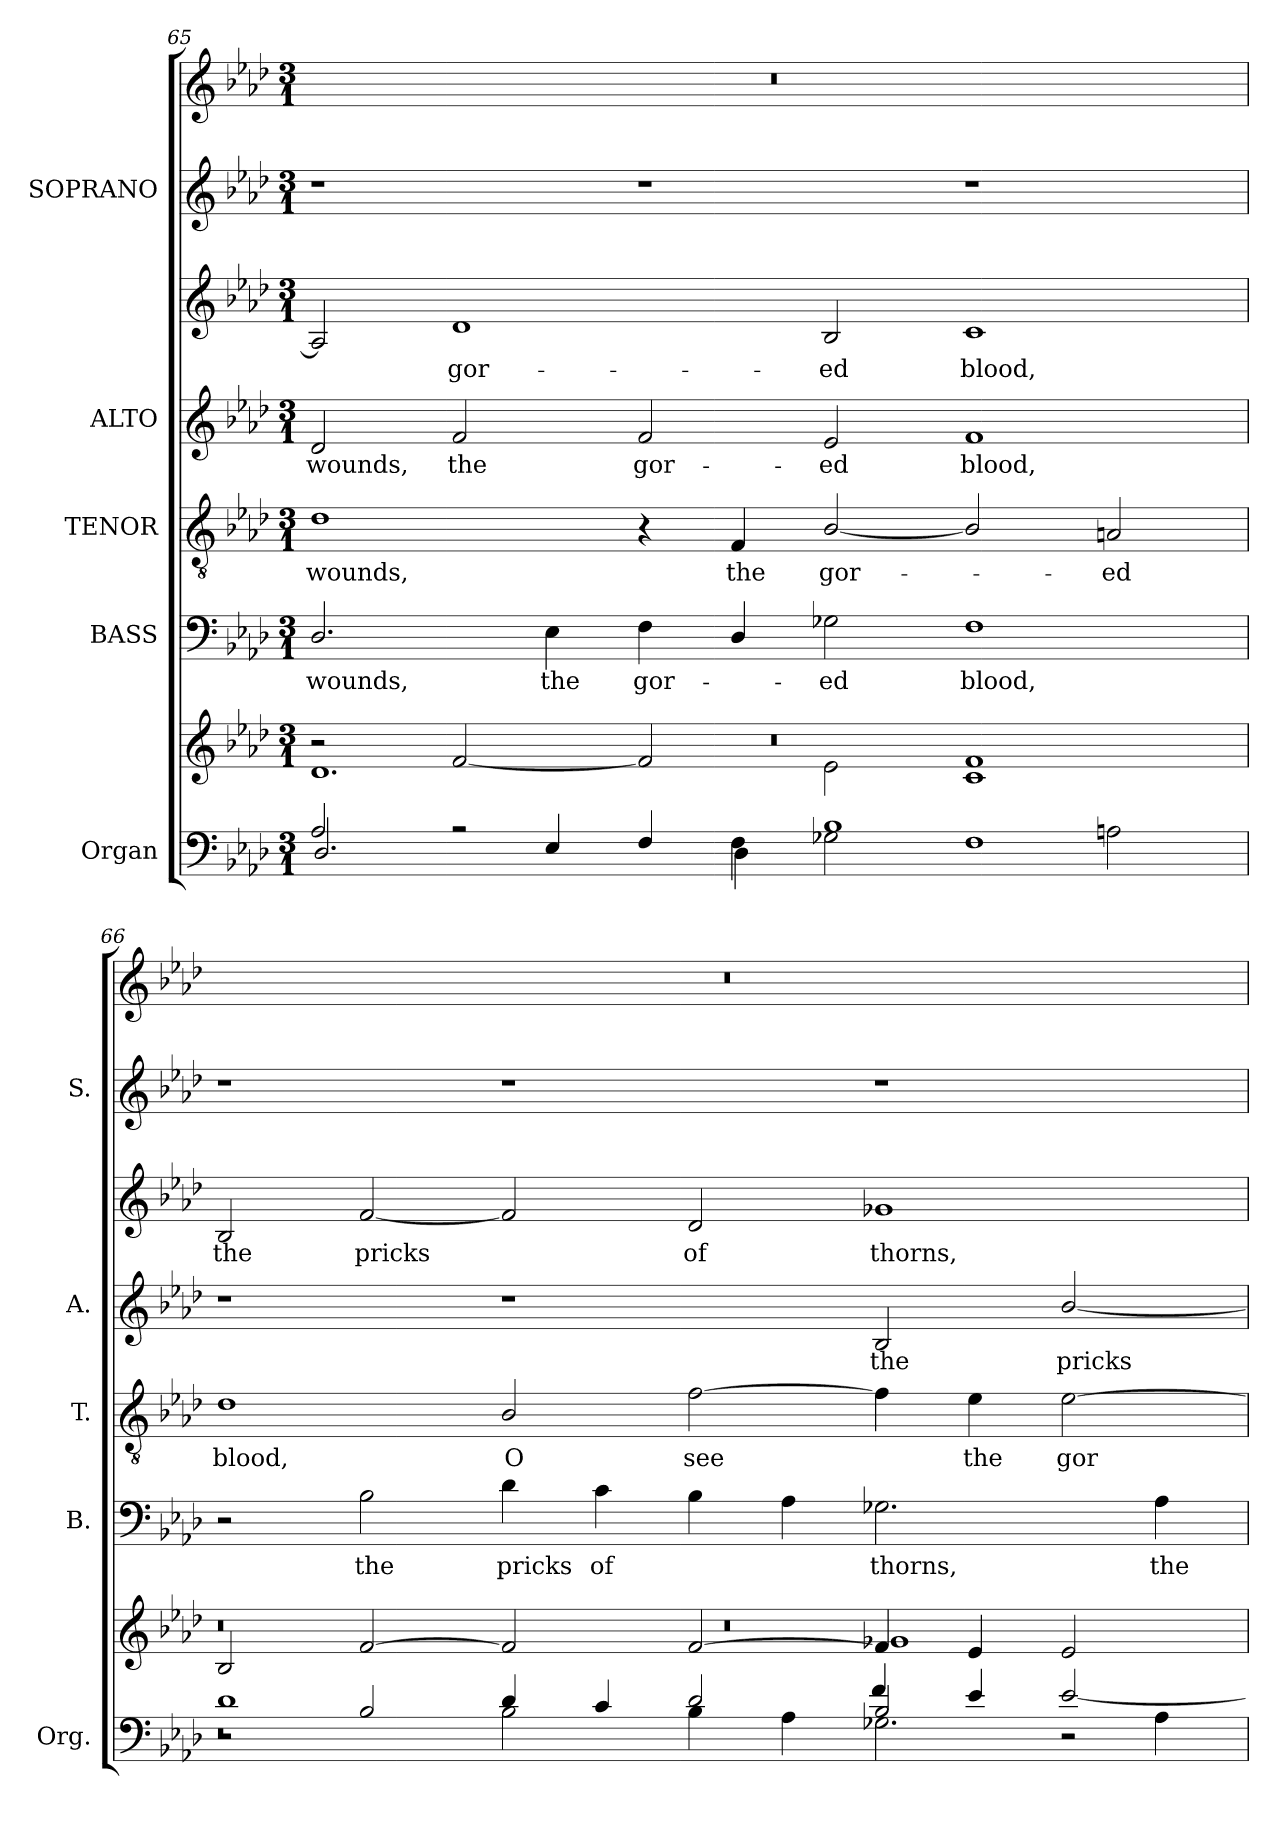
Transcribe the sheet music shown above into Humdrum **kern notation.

**kern	**kern	**kern	**text	**kern	**text	**kern	**text	**kern	**text	**kern	**kern
*part5	*part5	*part4	*part4	*part3	*part3	*part2	*part2	*part2	*part2	*part1	*part1
*staff8	*staff7	*staff6	*staff6	*staff5	*staff5	*staff4	*staff4	*staff3	*staff3	*staff2	*staff1
*I"Organ	*	*I"BASS	*	*I"TENOR	*	*I"ALTO	*	*	*	*I"SOPRANO	*
*I'Org.	*	*I'B.	*	*I'T.	*	*I'A.	*	*	*	*I'S.	*
!!LO:LB:g=z
*clefF4	*clefG2	*clefF4	*	*clefGv2	*	*clefG2	*	*clefG2	*	*clefG2	*clefG2
*	*	*	*	*ITrd7c12	*	*	*	*	*	*	*
*k[b-e-a-d-]	*k[b-e-a-d-]	*k[b-e-a-d-]	*	*k[b-e-a-d-]	*	*k[b-e-a-d-]	*	*k[b-e-a-d-]	*	*k[b-e-a-d-]	*k[b-e-a-d-]
*A-:	*A-:	*A-:	*	*A-:	*	*A-:	*	*A-:	*	*A-:	*A-:
*M3/1	*M3/1	*M3/1	*	*M3/1	*	*M3/1	*	*M3/1	*	*M3/1	*M3/1
=65	=65	=65	=65	=65	=65	=65	=65	=65	=65	=65	=65
*^	*	*	*	*	*	*	*	*	*	*	*
*	*^	*	*	*	*	*	*	*	*	*	*	*
!	!	!	!LO:N:vis=1	!	!	!	!	!	!	!	!	!	!
*	*	*	*^	*	*	*	*	*	*	*	*	*	*
*	*	*	*	*^	*	*	*	*	*	*	*	*	*	*
!	!	!	!	!	!	!	!LO:LY:b:color=#000000	!	!	!	!	!	!	!	!
!	!	!	!	!	!	!	!	!	!LO:LY:b:color=#000000	!	!	!	!	!	!
!	!	!	!	!	!	!	!	!	!	!	!LO:LY:b:color=#000000	!	!	!	!LO:N:vis=1
2A-i/	1ryy	2.D-i/	0.r	2r	1.d-i	2.D-i/	wounds,	1D-i	wounds,	2d-i/	wounds,	2A-i/]	.	1r	0.r
!	!	!	!	!	!	!	!	!	!	!	!LO:LY:b:color=#000000	!	!	!	!
!	!	!	!	!	!	!	!	!	!	!	!	!	!LO:LY:b:color=#000000	!	!
2r	.	.	.	[2fi/	.	.	.	.	.	2fi/	the	1d-i	gor-	.	.
!	!	!	!	!	!	!	!LO:LY:b:color=#000000	!	!	!	!	!	!	!	!
.	.	4E-i/	.	.	.	4E-i\	the	.	.	.	.	.	.	.	.
!	!	!	!	!	!	!	!LO:LY:b:color=#000000	!	!	!	!	!	!	!	!
!	!	!	!	!	!	!	!	!	!	!	!LO:LY:b:color=#000000	!	!	!	!
2ryy	4ryy	4Fi/	.	2fi/]	.	4Fi\	gor-	4r	.	2fi/	gor-	.	.	1r	.
!	!	!	!	!	!	!	!	!	!LO:LY:b:color=#000000	!	!	!	!	!	!
.	4Fi\	4D-i\	.	.	.	4D-i/	.	4FFi/	the	.	.	.	.	.	.
!	!	!	!	!	!	!	!LO:LY:b:color=#000000	!	!	!	!	!	!	!	!
!	!	!	!	!	!	!	!	!	!LO:LY:b:color=#000000	!	!	!	!	!	!
!	!	!	!	!	!	!	!	!	!	!	!LO:LY:b:color=#000000	!	!	!	!
!	!	!	!	!	!	!	!	!	!	!	!	!	!LO:LY:b:color=#000000	!	!
2ryy	1B-i	2G-Xi\	.	2e-i\	1.ryy	2G-Xi\	-ed	[2BB-i/	gor-	2e-i/	-ed	2B-i/	-ed	.	.
!	!	!	!	!	!	!	!LO:LY:b:color=#000000	!	!	!	!	!	!	!	!
!	!	!	!	!	!	!	!	!	!	!	!LO:LY:b:color=#000000	!	!	!	!
!	!	!	!	!	!	!	!	!	!	!	!	!	!LO:LY:b:color=#000000	!	!
1ryy	.	1Fi	.	1ci 1fi	.	1Fi	blood,	2BB-i/]	.	1fi	blood,	1ci	blood,	1r	.
!	!	!	!	!	!	!	!	!	!LO:LY:b:color=#000000	!	!	!	!	!	!
.	2Ani\	.	.	.	.	.	.	2AAni/	-ed	.	.	.	.	.	.
=66	=66	=66	=66	=66	=66	=66	=66	=66	=66	=66	=66	=66	=66	=66	=66
!	!	!	!	!LO:N:vis=1	!	!	!	!	!	!	!	!	!	!	!
!	!	!	!	!	!	!	!	!	!LO:LY:b:color=#000000	!	!	!	!	!	!
!	!	!	!	!	!	!	!	!	!	!	!	!	!LO:LY:b:color=#000000	!	!LO:N:vis=1
0r	1d-i	2r	0r	0.r	2B-i/	2r	.	1D-i	blood,	1r	.	2B-i/	the	1r	0.r
!	!	!	!	!	!	!	!LO:LY:b:color=#000000	!	!	!	!	!	!	!	!
!	!	!	!	!	!	!	!	!	!	!	!	!	!LO:LY:b:color=#000000	!	!
.	.	2B-i/	.	.	[2fi/	2B-i\	the	.	.	.	.	[2fi/	pricks	.	.
!	!	!	!	!	!	!	!LO:LY:b:color=#000000	!	!	!	!	!	!	!	!
!	!	!	!	!	!	!	!	!	!LO:LY:b:color=#000000	!	!	!	!	!	!
.	2B-i\	4d-i/	.	.	2fi/]	4d-i\	pricks	2BB-i/	O	1r	.	2fi/]	.	1r	.
!	!	!	!	!	!	!	!LO:LY:b:color=#000000	!	!	!	!	!	!	!	!
.	.	4ci/	.	.	.	4ci\	of	.	.	.	.	.	.	.	.
!	!	!	!	!	!	!	!	!	!LO:LY:b:color=#000000	!	!	!	!	!	!
!	!	!	!	!	!	!	!	!	!	!	!	!	!LO:LY:b:color=#000000	!	!
.	2d-i/	4B-i\	.	.	[2fi/	4B-i\	.	[2Fi\	see	.	.	2d-i/	of	.	.
.	.	4A-i\	.	.	.	4A-i\	.	.	.	.	.	.	.	.	.
!	!	!	!	!	!	!	!LO:LY:b:color=#000000	!	!	!	!	!	!	!	!
!	!	!	!	!	!	!	!	!	!	!	!LO:LY:b:color=#000000	!	!	!	!
!	!	!	!	!	!	!	!	!	!	!	!	!	!LO:LY:b:color=#000000	!	!
2B-i/	4fi/	2.G-Xi\	4fi/]	.	1g-Xi	2.G-Xi\	thorns,	4Fi\]	.	2B-i/	the	1g-Xi	thorns,	1r	.
!	!	!	!	!	!	!	!	!	!LO:LY:b:color=#000000	!	!	!	!	!	!
.	4e-i/	.	4e-i/	.	.	.	.	4E-i\	the	.	.	.	.	.	.
!	!	!	!	!	!	!	!	!	!LO:LY:b:color=#000000	!	!	!	!	!	!
!	!	!	!	!	!	!	!	!	!	!	!LO:LY:b:color=#000000	!	!	!	!
2r	[2e-i/	.	2e-i/	.	.	.	.	[2E-i\	gor	[2b-i/	pricks	.	.	.	.
!	!	!	!	!	!	!	!LO:LY:b:color=#000000	!	!	!	!	!	!	!	!
.	.	4A-i\	.	.	.	4A-i\	the	.	.	.	.	.	.	.	.
*v	*v	*v	*	*	*	*	*	*	*	*	*	*	*	*	*
*	*v	*v	*v	*	*	*	*	*	*	*	*	*	*
=	=	=	=	=	=	=	=	=	=	=	=
*-	*-	*-	*-	*-	*-	*-	*-	*-	*-	*-	*-
